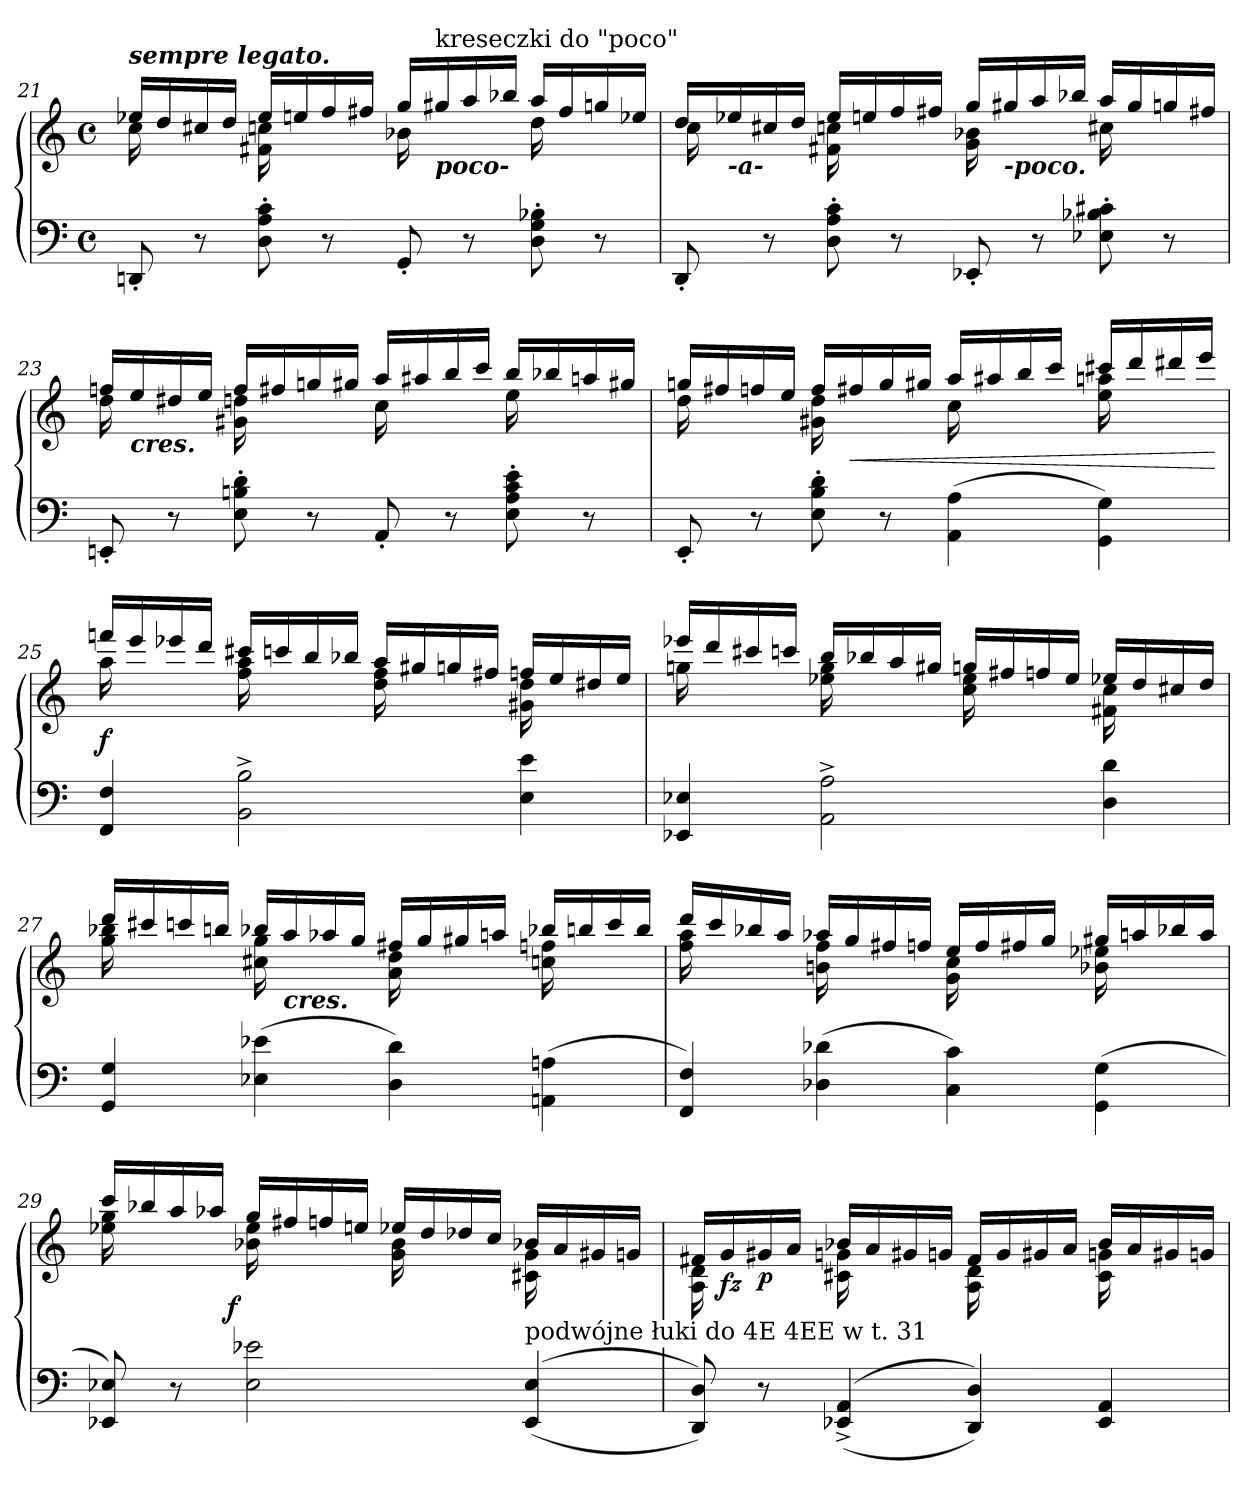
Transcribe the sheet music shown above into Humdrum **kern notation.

**kern	**kern	**dynam
*part1	*part1	*part1
*staff2	*staff1	*staff1/2
*clefF4	*clefG2	*
*k[]	*k[]	*
*M4/4	*M4/4	*
*met(c)	*met(c)	*
=21	=21	=21
*	*^	*
!	!LO:TX:a:Bi:t=sempre legato.	!	!
8DDn'<	16ee-XLL	16cc	.
.	16dd	8.reyy	.
8r	16cc#X	.	.
.	16ddJJ	.	.
8D'> 8A'> 8c'>	16ee-LL	16f#X 16ccn	.
.	16een	8.rgyy	.
8r	16ff	.	.
.	16ff#XJJ	.	.
8GG'<	16ggLL	16b-X	.
!	!LO:TX:b:Bi:t=poco-	!	!
!	!LO:TX:a:t=kreseczki do "poco"	!	!
.	16gg#X	8.reyy	.
8r	16aa	.	.
.	16bb-XJJ	.	.
8D'> 8G'> 8B-X'>	16aaLL	16dd	.
.	16ff#	8.rgyy	.
8r	16ggn	.	.
.	16ee-XJJ	.	.
=22	=22	=22	=22
8DD'<	16ddLL	16cc	.
!	!LO:TX:b:Bi:t=-a-	!	!
.	16ee-X	8.rcyy	.
8r	16cc#X	.	.
.	16ddJJ	.	.
8D'> 8A'> 8c'>	16ee-LL	16f#X 16ccn	.
.	16een	8.reyy	.
8r	16ff	.	.
.	16ff#XJJ	.	.
8EE-X'<	16ggLL	16g 16b-X	.
!	!LO:TX:b:Bi:t=-poco.	!	!
.	16gg#X	8.reyy	.
8r	16aa	.	.
.	16bb-XJJ	.	.
8E-X'> 8B-X'> 8c#X'>	16aaLL	16cc#X	.
.	16gg#	8.rgyy	.
8r	16ggn	.	.
.	16ff#XJJ	.	.
=23	=23	=23	=23
8EEn'<	16ffnLL	16dd	.
!	!LO:TX:b:Bi:t=cres.	!	!
.	16ee	8.reyy	.
8r	16dd#X	.	.
.	16eeJJ	.	.
8E'> 8Bn'> 8d'>	16ffLL	16g#X 16ddn	.
.	16ff#X	8.ryy	.
8r	16ggn	.	.
.	16gg#XJJ	.	.
8AA'<	16aaLL	16cc	.
.	16aa#X	8.rgyy	.
8r	16bb	.	.
.	16cccJJ	.	.
8E'> 8A'> 8c'> 8e'>	16bbLL	16ee	.
.	16bb-X	8.ryy	.
8r	16aan	.	.
.	16gg#XJJ	.	.
=24	=24	=24	=24
8EE'<	16ggnLL	16dd	.
.	16ff#X	8.rgyy	.
8r	16ffn	.	.
.	16eeJJ	.	.
8E'> 8B'> 8d'>	16ffLL	16g#X 16dd	.
.	16ff#X	8.ryy	<
8r	16gg	.	.
.	16gg#XJJ	.	.
(4AA 4A	16aaLL	16cc	.
.	16aa#X	8.ryy	.
.	16bb	.	.
.	16cccJJ	.	.
4GG\ 4G\)	16ccc#XLL	16ee 16aan	.
.	16ddd	8.ryy	.
.	16ddd#X	.	.
.	16eeeJJ	.	.
*	*v	*v	*
.	.	[
=25	=25	=25
*	*^	*
4FF 4F	16fffnLL	16aa	f
.	16eee	8.ryy	.
.	16eee-X	.	.
.	16dddJJ	.	.
2BB^> 2B^>	16ccc#XLL	16ff 16aa	.
.	16cccn	8.ryy	.
.	16bb	.	.
.	16bb-XJJ	.	.
.	16aaLL	16dd 16ff	.
.	16gg#X	8.ryy	.
.	16ggn	.	.
.	16ff#XJJ	.	.
4E 4e	16ffnLL	16g#X 16dd	.
.	16ee	8.rgyy	.
.	16dd#X	.	.
.	16eeJJ	.	.
=26	=26	=26	=26
4EE-X 4E-X	16eee-XLL	16ggn	.
.	16ddd	8.ryy	.
.	16ccc#X	.	.
.	16cccnJJ	.	.
2AA^> 2A^>	16bbLL	16ee-X 16gg	.
.	16bb-X	8.ryy	.
.	16aa	.	.
.	16gg#XJJ	.	.
.	16ggnLL	16cc 16ee-	.
.	16ff#X	8.ryy	.
.	16ffn	.	.
.	16ee-JJ	.	.
4D 4d	16ee-XLL	16f#X 16cc	.
.	16dd	8.reyy	.
.	16cc#X	.	.
.	16ddJJ	.	.
=27	=27	=27	=27
4GG 4G	16dddLL	16gg 16bb-X	.
.	16ccc#X	8.reyy	.
.	16cccn	.	.
.	16bbnJJ	.	.
(4E-X 4e-X	16bb-XLL	16cc#X 16gg	.
!	!LO:TX:c:Bi:t=cres.	!	!
.	16aa	8.rgyy	.
.	16aa-X	.	.
.	16ggJJ	.	.
4D 4d)	16ff#XLL	16a 16dd	.
.	16gg	8.rgyy	.
.	16gg#X	.	.
.	16aanJJ	.	.
(4AAn 4An	16bb-XLL	16ccn 16ffn	.
.	16bbn	8.ryy	.
.	16ccc	.	.
.	16bbJJ	.	.
=28	=28	=28	=28
4FF 4F)	16dddLL	16ff 16aa	.
.	16ccc	8.ryy	.
.	16bb-X	.	.
.	16aaJJ	.	.
(4D-X 4d-X	16aa-XLL	16bn 16ff	.
.	16gg	8.reyy	.
.	16ff#X	.	.
.	16ffnJJ	.	.
4C 4c)	16eeLL	16g 16cc	.
.	16ff	8.rgyy	.
.	16ff#X	.	.
.	16ggJJ	.	.
(>4GG\ 4G\	16gg#XLL	16b-X 16ee-X	.
.	16aan	8.ryy	.
.	16bb-X	.	.
.	16aaJJ	.	.
=29	=29	=29	=29
*	*	*^	*
8EE-X 8E-X)	16cccLL	16ee-X 16gg	8..ryy	.
.	16bb-X	8.ryy	.	.
8r	16aa	.	.	.
.	16aa-XJJ	.	.	.
.	.	.	2ryy	f
2E- 2e-X	16ggLL	16b-X 16ee-	.	.
.	16ff#X	8.ryy	.	.
.	16ffn	.	.	.
.	16eenJJ	.	.	.
.	16ee-XLL	16g 16b-	.	.
.	16dd	8.rgyy	.	.
.	16dd-X	.	.	.
.	16ccJJ	.	.	.
.	.	.	4ryy	.
!LO:TX:a:t=podwójne łuki do 4E 4EE w t. 31	!	!	!	!
(<(<4EE- 4E-	16b-XLL	16c#X 16g	.	.
.	16a	8.rAyy	.	.
.	16g#X	.	.	.
.	16gnJJ	.	.	.
.	.	.	32ryy	.
*	*	*v	*v	*
=30	=30	=30	=30
8DD 8D))	16f#XLL	16A 16d	.
.	16g	8.rAyy	fz
8r	16g#X	.	p
.	16aJJ	.	.
(<(<4EE-X^> 4AA^>	16b-XLL	16c#X 16gn	.
.	16a	8.rAyy	.
.	16g#X	.	.
.	16gnJJ	.	.
4DD 4D))	16f#LL	16A 16d	.
.	16g	8.rAyy	.
.	16g#X	.	.
.	16aJJ	.	.
4EE- 4AA	16b-LL	16c# 16gn	.
.	16a	8.rcyy	.
.	16g#X	.	.
.	16gnJJ	.	.
*	*v	*v	*
=	=	=
*-	*-	*-
